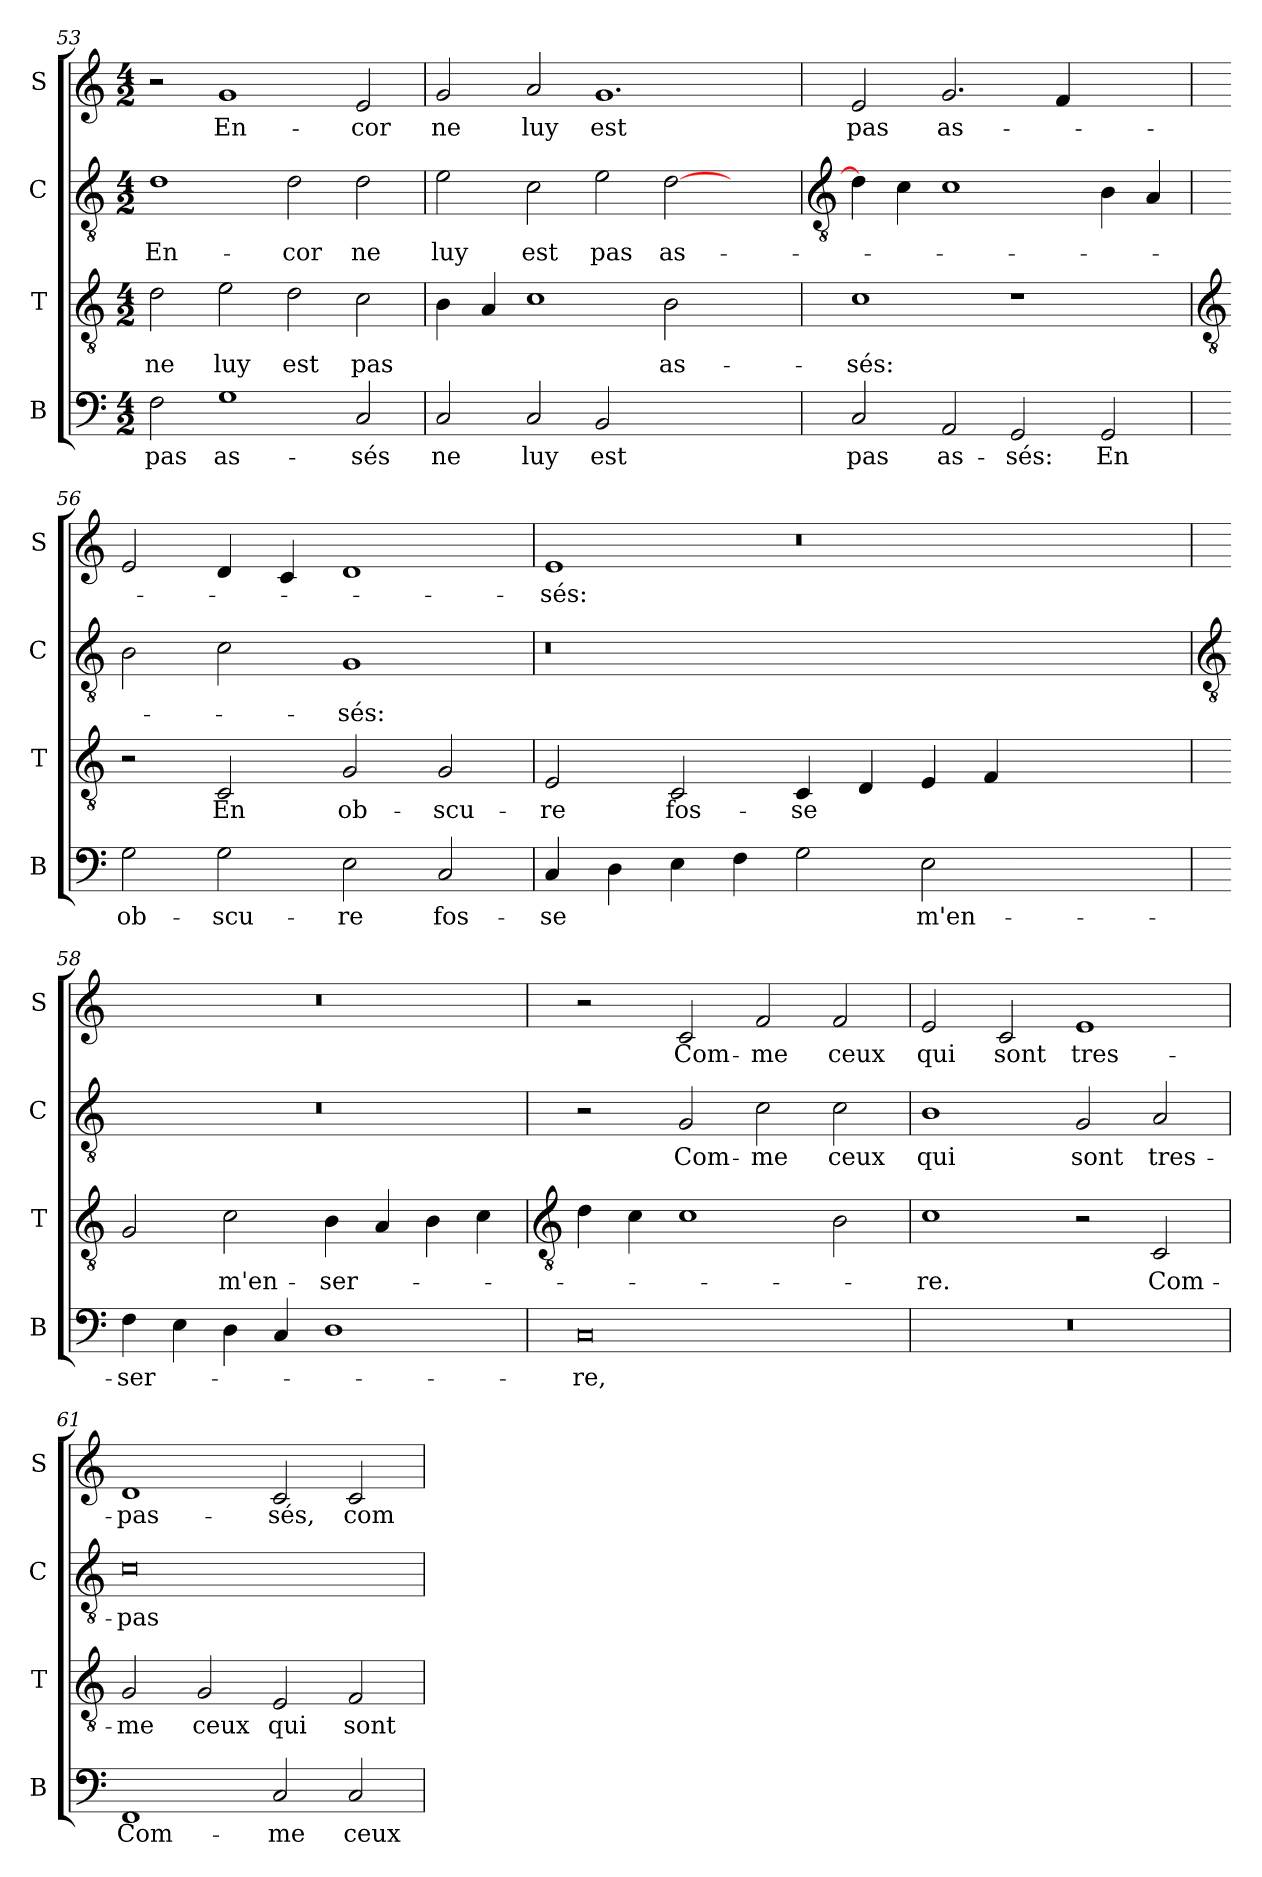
**kern	**text	**kern	**text	**kern	**text	**kern	**text
*part4	*part4	*part3	*part3	*part2	*part2	*part1	*part1
*staff4	*staff4	*staff3	*staff3	*staff2	*staff2	*staff1	*staff1
*I"B	*	*I"T	*	*I"C	*	*I"S	*
*I'B	*	*I'T	*	*I'C	*	*I'S	*
*clefF4	*	*clefGv2	*	*clefGv2	*	*clefG2	*
*k[]	*	*k[]	*	*k[]	*	*k[]	*
*C:	*	*C:	*	*C:	*	*C:	*
*M4/2	*	*M4/2	*	*M4/2	*	*M4/2	*
=53	=53	=53	=53	=53	=53	=53	=53
!	!LO:LY:b	!	!LO:LY:b	!	!LO:LY:b	!	!
2F	pas	2d	ne	1d	En-	2r	.
!	!LO:LY:b	!	!LO:LY:b	!	!	!	!LO:LY:b
1G	as-	2e	luy	.	.	1g	En-
!	!	!	!LO:LY:b	!	!LO:LY:b	!	!
.	.	2d	est	2d	-cor	.	.
!	!LO:LY:b	!	!LO:LY:b	!	!LO:LY:b	!	!LO:LY:b
2C	-sés	2c	pas	2d	ne	2e	-cor
=54	=54	=54	=54	=54	=54	=54	=54
!	!LO:LY:b	!	!	!	!LO:LY:b	!	!LO:LY:b
2C	ne	4B	.	2e	luy	2g	ne
.	.	4A	.	.	.	.	.
!	!LO:LY:b	!	!	!	!LO:LY:b	!	!LO:LY:b
2C	luy	1c	.	2c	est	2a	luy
!	!LO:LY:b	!	!	!	!LO:LY:b	!	!LO:LY:b
2BB	est	.	.	2e	pas	1.g	est
!	!	!	!LO:LY:b	!	!LO:LY:b	!	!
1ryy	.	2B	as-	[2d	as-	.	.
.	.	2ryy	.	2ryy	.	.	.
!!LO:LB:g=z
=55	=55	=55	=55	=55	=55	=55	=55
*	*	*	*	*clefGv2	*	*	*
!	!LO:LY:b	!	!LO:LY:b	!	!	!	!LO:LY:b
2C	pas	1c	-sés:	4d]	.	2e	pas
.	.	.	.	4c	.	.	.
!	!LO:LY:b	!	!	!	!	!	!LO:LY:b
2AA	as-	.	.	1c	.	2.g	as-
!	!LO:LY:b	!	!	!	!	!	!
2GG	-sés:	1r	.	.	.	.	.
.	.	.	.	.	.	4f	.
!	!LO:LY:b	!	!	!	!	!	!
2GG	En	.	.	4B	.	2ryy	.
.	.	.	.	4A	.	.	.
!!LO:LB:g=z
=56	=56	=56	=56	=56	=56	=56	=56
*	*	*clefGv2	*	*	*	*	*
!	!LO:LY:b	!	!	!	!	!	!
2G	ob-	2r	.	2B	.	2e	.
!	!LO:LY:b	!	!LO:LY:b	!	!	!	!
2G	-scu-	2C	En	2c	.	4d	.
.	.	.	.	.	.	4c	.
!	!LO:LY:b	!	!LO:LY:b	!	!LO:LY:b	!	!
2E	-re	2G	ob-	1G	-sés:	1d	.
!	!LO:LY:b	!	!LO:LY:b	!	!	!	!
2C	fos-	2G	-scu-	.	.	.	.
=57	=57	=57	=57	=57	=57	=57	=57
!	!LO:LY:b	!	!LO:LY:b	!	!	!	!LO:LY:b
4C	-se	2E	-re	0r	.	1e	-sés:
4D	.	.	.	.	.	.	.
!	!	!	!LO:LY:b	!	!	!	!
4E	.	2C	fos-	.	.	.	.
4F	.	.	.	.	.	.	.
!	!	!	!LO:LY:b	!	!	!	!
2G	.	4C	-se	.	.	0r	.
.	.	4D	.	.	.	.	.
!	!LO:LY:b	!	!	!	!	!	!
2E	m'en-	4E	.	.	.	.	.
.	.	4F	.	.	.	.	.
1ryy	.	1ryy	.	1ryy	.	.	.
!!LO:LB:g=z
=58	=58	=58	=58	=58	=58	=58	=58
*	*	*	*	*clefGv2	*	*	*
!	!LO:LY:b	!	!	!	!	!	!
4F	-ser-	2G	.	0r	.	0r	.
4E	.	.	.	.	.	.	.
!	!	!	!LO:LY:b	!	!	!	!
4D	.	2c	m'en-	.	.	.	.
4C	.	.	.	.	.	.	.
!	!	!	!LO:LY:b	!	!	!	!
1D	.	4B	-ser-	.	.	.	.
.	.	4A	.	.	.	.	.
.	.	4B	.	.	.	.	.
.	.	4c	.	.	.	.	.
!!LO:LB:g=z
=59	=59	=59	=59	=59	=59	=59	=59
*	*	*clefGv2	*	*	*	*	*
!	!LO:LY:b	!	!	!	!	!	!
0C	-re,	4d	.	2r	.	2r	.
.	.	4c	.	.	.	.	.
!	!	!	!	!	!LO:LY:b	!	!LO:LY:b
.	.	1c	.	2G	Com-	2c	Com-
!	!	!	!	!	!LO:LY:b	!	!LO:LY:b
.	.	.	.	2c	-me	2f	-me
!	!	!	!	!	!LO:LY:b	!	!LO:LY:b
.	.	2B	.	2c	ceux	2f	ceux
=60	=60	=60	=60	=60	=60	=60	=60
!	!	!	!LO:LY:b	!	!LO:LY:b	!	!LO:LY:b
0r	.	1c	-re.	1B	qui	2e	qui
!	!	!	!	!	!	!	!LO:LY:b
.	.	.	.	.	.	2c	sont
!	!	!	!	!	!LO:LY:b	!	!LO:LY:b
.	.	2r	.	2G	sont	1e	tres-
!	!	!	!LO:LY:b	!	!LO:LY:b	!	!
.	.	2C	Com-	2A	tres-	.	.
=61	=61	=61	=61	=61	=61	=61	=61
!	!LO:LY:b	!	!LO:LY:b	!	!LO:LY:b	!	!LO:LY:b
1FF	Com-	2G	-me	0c	-pas-	1d	-pas-
!	!	!	!LO:LY:b	!	!	!	!
.	.	2G	ceux	.	.	.	.
!	!LO:LY:b	!	!LO:LY:b	!	!	!	!LO:LY:b
2C	-me	2E	qui	.	.	2c	-sés,
!	!LO:LY:b	!	!LO:LY:b	!	!	!	!LO:LY:b
2C	ceux	2F	sont	.	.	2c	com-
=	=	=	=	=	=	=	=
*-	*-	*-	*-	*-	*-	*-	*-
